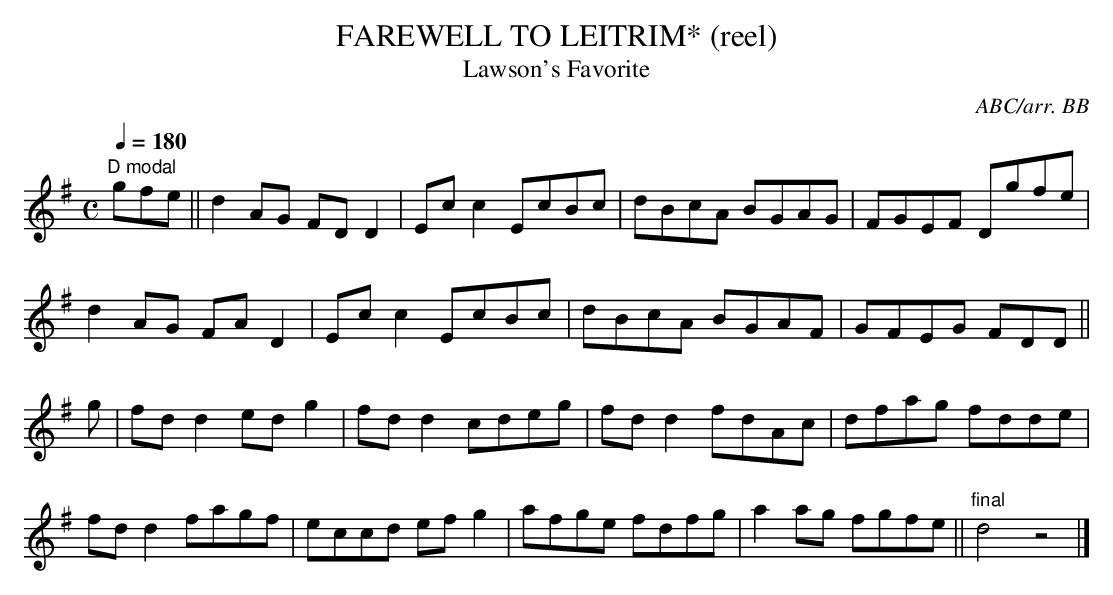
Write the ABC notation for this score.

X:1
T:FAREWELL TO LEITRIM* (reel)
T:Lawson's Favorite
C:ABC/arr. BB
L:1/8
M:C
Q:1/4=180
K:G
"D modal"
gfe||d2AG FDD2|Ecc2 EcBc|dBcA BGAG|FGEF Dgfe|
d2AG FAD2|Ecc2 EcBc|dBcA BGAF|GFEG FDD||
g|fdd2 edg2|fdd2 cdeg|fdd2 fdAc|dfag fdde|
fdd2 fagf|eccd efg2|afge fdfg|a2ag fgfe||\
"final"d4z4|]
